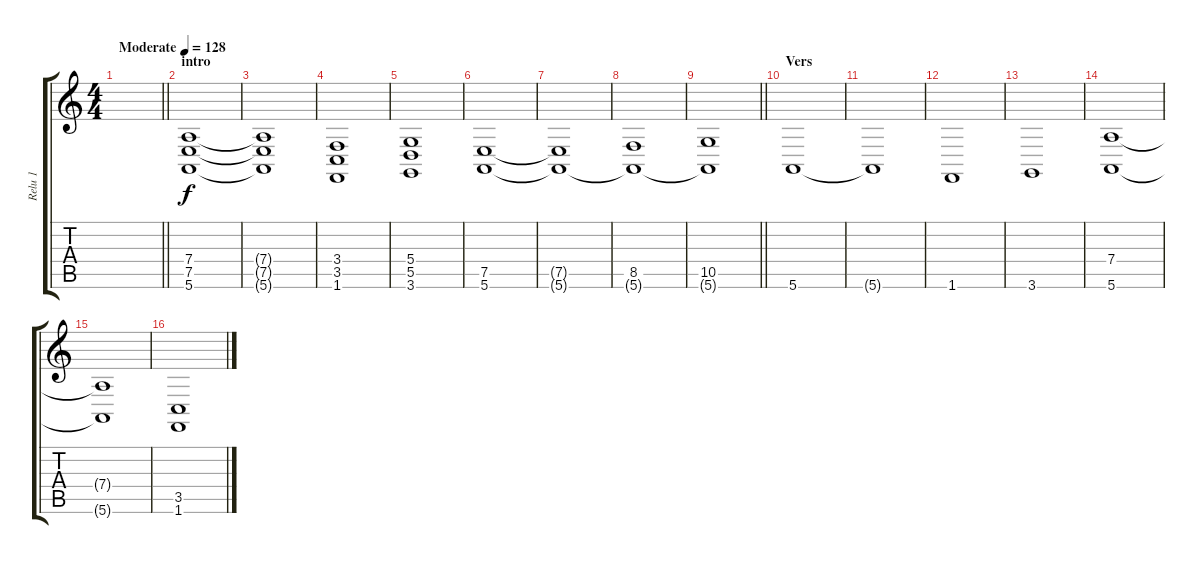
\track ("Relu 1" "Relu 1") {instrument stringensemble1}
\staff {score tabs}
\tuning (E4 B3 G3 D3 A2 E2) {hide}
\ts (4 4)
\tempo (128 "Moderate")
\clef g2
\barLineRight lightlight
\ks c
|
\section ("" "intro")
(7.4 7.5 5.6).1 |
(7.4{t} 7.5{t} 5.6{t}).1 |
(3.4 3.5 1.6).1 |
(5.4 5.5 3.6).1 |
(7.5 5.6).1 |
(7.5{t} 5.6{t}).1 |
(8.5 5.6{t}).1 |
\barLineRight lightlight
(10.5 5.6{t}).1 |
\section ("" "Vers")
5.6.1 |
5.6{t}.1 |
1.6.1 |
3.6.1 |
(7.4 5.6).1 |
(7.4{t} 5.6{t}).1 |
(3.5 1.6).1
